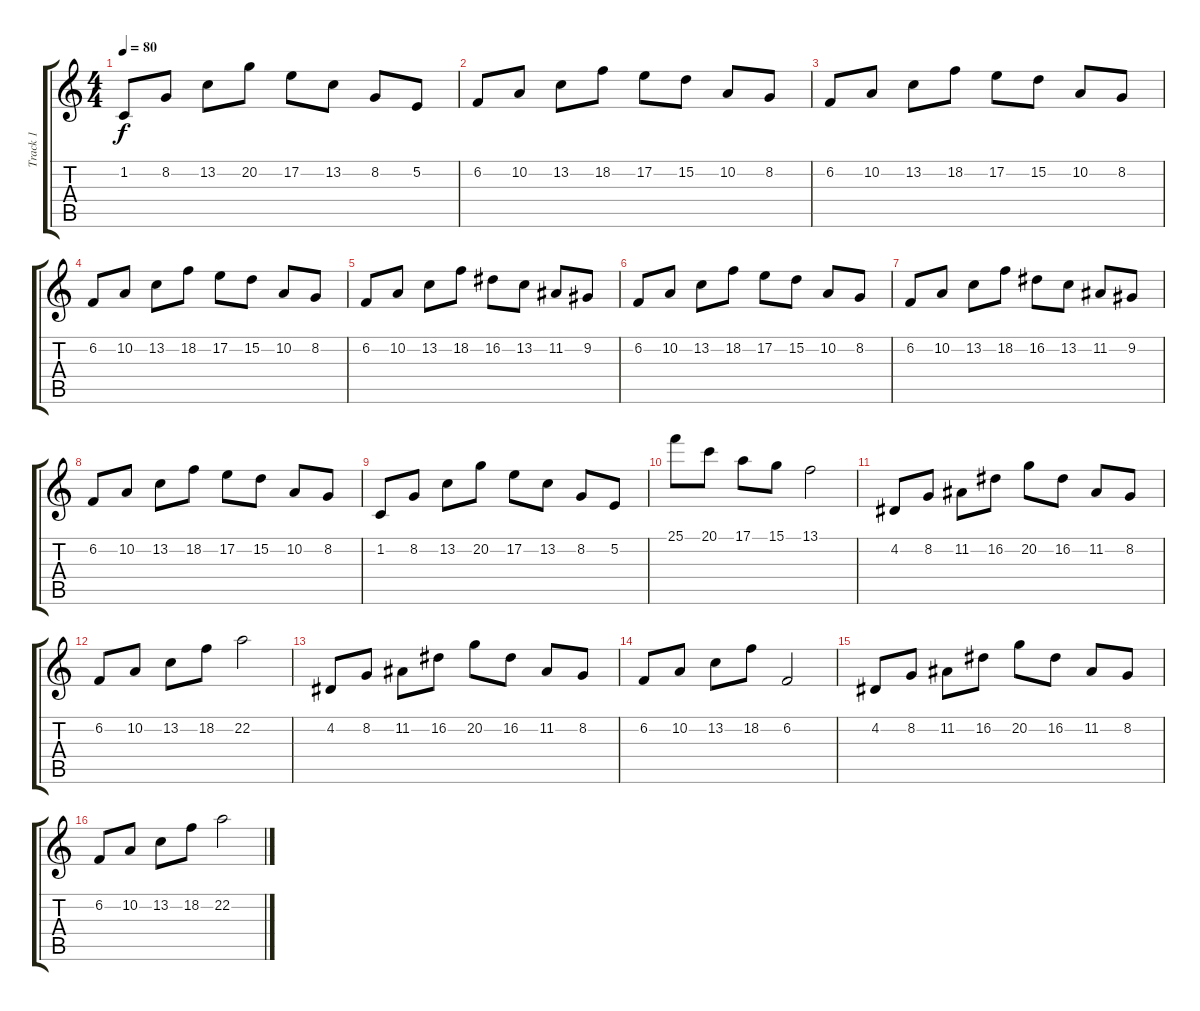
\track ("Track 1" "Track 1") {instrument orchestralharp}
\staff {score tabs}
\tuning (E4 B3 G3 D3 A2 E2) {hide}
\ts (4 4)
\tempo 80
\clef g2
\ks c
1.2.8{dy f} 8.2.8 13.2.8 20.2.8 17.2.8 13.2.8 8.2.8 5.2.8 |
6.2.8 10.2.8 13.2.8 18.2.8 17.2.8 15.2.8 10.2.8 8.2.8 |
6.2.8 10.2.8 13.2.8 18.2.8 17.2.8 15.2.8 10.2.8 8.2.8 |
6.2.8 10.2.8 13.2.8 18.2.8 17.2.8 15.2.8 10.2.8 8.2.8 |
6.2.8 10.2.8 13.2.8 18.2.8 16.2.8 13.2.8 11.2.8 9.2.8 |
6.2.8 10.2.8 13.2.8 18.2.8 17.2.8 15.2.8 10.2.8 8.2.8 |
6.2.8 10.2.8 13.2.8 18.2.8 16.2.8 13.2.8 11.2.8 9.2.8 |
6.2.8 10.2.8 13.2.8 18.2.8 17.2.8 15.2.8 10.2.8 8.2.8 |
1.2.8 8.2.8 13.2.8 20.2.8 17.2.8 13.2.8 8.2.8 5.2.8 |
25.1.8 20.1.8 17.1.8 15.1.8 13.1.2 |
4.2.8 8.2.8 11.2.8 16.2.8 20.2.8 16.2.8 11.2.8 8.2.8 |
6.2.8 10.2.8 13.2.8 18.2.8 22.2.2 |
4.2.8 8.2.8 11.2.8 16.2.8 20.2.8 16.2.8 11.2.8 8.2.8 |
6.2.8 10.2.8 13.2.8 18.2.8 6.2.2 |
4.2.8 8.2.8 11.2.8 16.2.8 20.2.8 16.2.8 11.2.8 8.2.8 |
6.2.8 10.2.8 13.2.8 18.2.8 22.2.2
